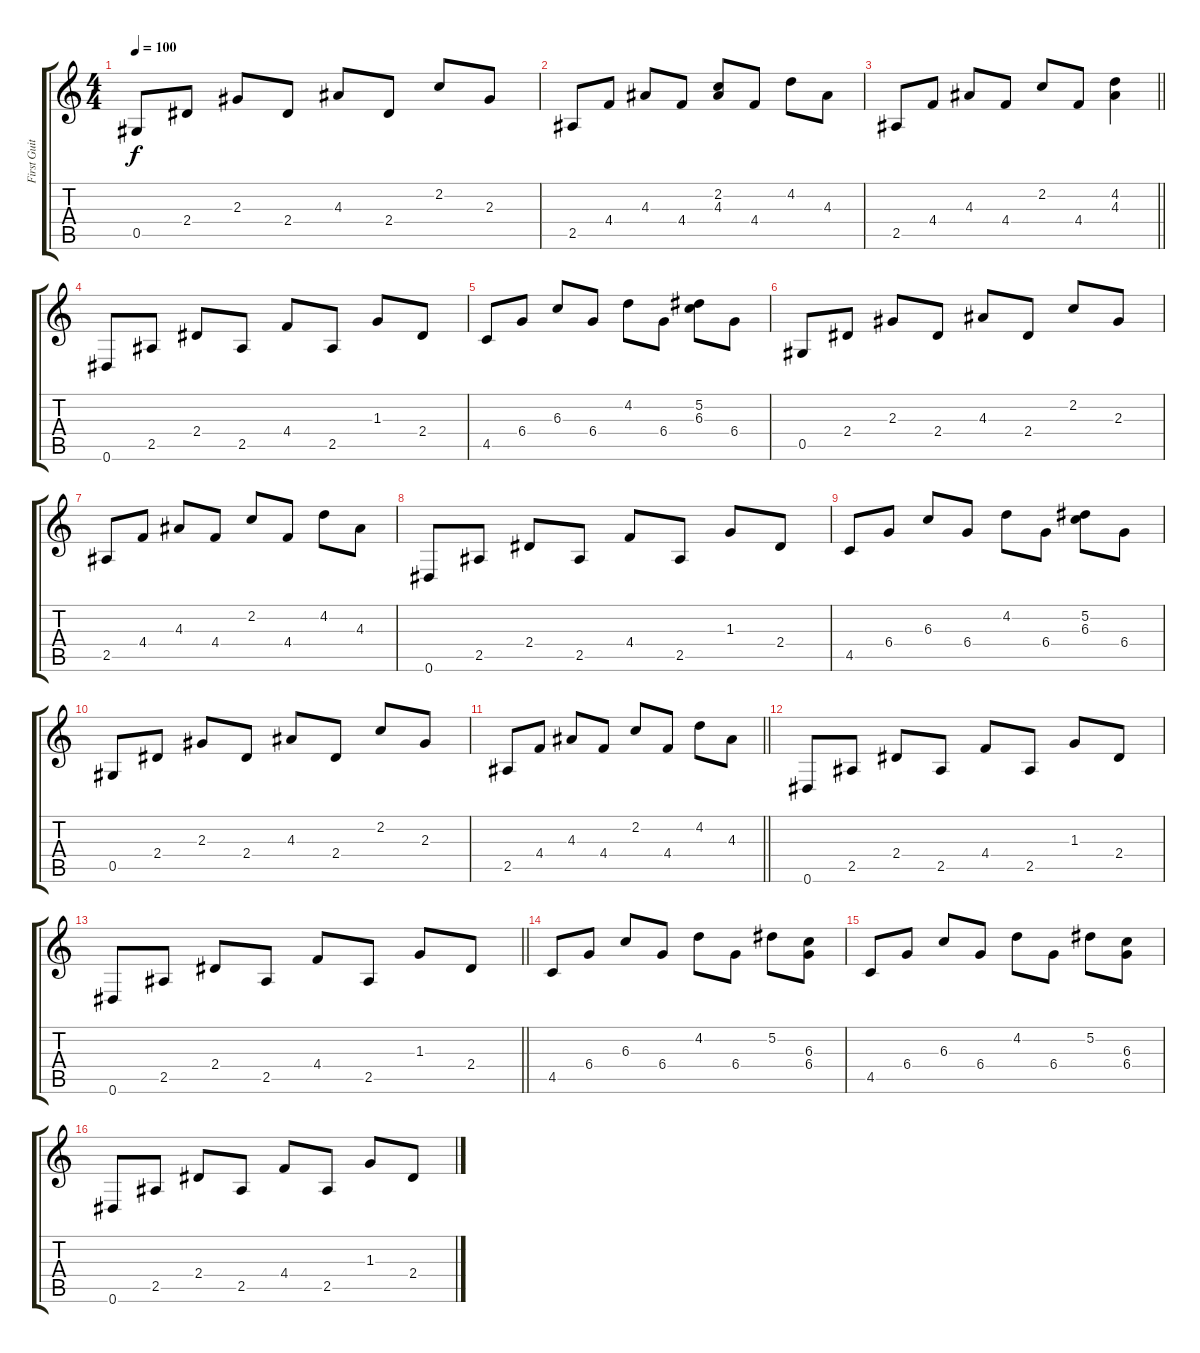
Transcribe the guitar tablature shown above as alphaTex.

\track ("First Guitar" "First Guit") {instrument acousticguitarsteel}
\staff {score tabs}
\tuning (Eb4 Bb3 Gb3 Db3 Ab2 Eb2) {hide}
\ts (4 4)
\tempo 100
\clef g2
\ks c
0.5.8{dy f} 2.4.8 2.3.8 2.4.8 4.3.8 2.4.8 2.2.8 2.3.8 |
2.5.8 4.4.8 4.3.8 4.4.8 (2.2 4.3).8 4.4.8 4.2.8 4.3.8 |
\barLineRight lightlight
2.5.8 4.4.8 4.3.8 4.4.8 2.2.8 4.4.8 (4.2 4.3).4 |
0.6.8 2.5.8 2.4.8 2.5.8 4.4.8 2.5.8 1.3.8 2.4.8 |
4.5.8 6.4.8 6.3.8 6.4.8 4.2.8 6.4.8 (5.2 6.3).8 6.4.8 |
0.5.8 2.4.8 2.3.8 2.4.8 4.3.8 2.4.8 2.2.8 2.3.8 |
2.5.8 4.4.8 4.3.8 4.4.8 2.2.8 4.4.8 4.2.8 4.3.8 |
0.6.8 2.5.8 2.4.8 2.5.8 4.4.8 2.5.8 1.3.8 2.4.8 |
4.5.8 6.4.8 6.3.8 6.4.8 4.2.8 6.4.8 (5.2 6.3).8 6.4.8 |
0.5.8 2.4.8 2.3.8 2.4.8 4.3.8 2.4.8 2.2.8 2.3.8 |
\barLineRight lightlight
2.5.8 4.4.8 4.3.8 4.4.8 2.2.8 4.4.8 4.2.8 4.3.8 |
0.6.8 2.5.8 2.4.8 2.5.8 4.4.8 2.5.8 1.3.8 2.4.8 |
\barLineRight lightlight
0.6.8 2.5.8 2.4.8 2.5.8 4.4.8 2.5.8 1.3.8 2.4.8 |
4.5.8 6.4.8 6.3.8 6.4.8 4.2.8 6.4.8 5.2.8 (6.3 6.4).8 |
4.5.8 6.4.8 6.3.8 6.4.8 4.2.8 6.4.8 5.2.8 (6.3 6.4).8 |
0.6.8 2.5.8 2.4.8 2.5.8 4.4.8 2.5.8 1.3.8 2.4.8
